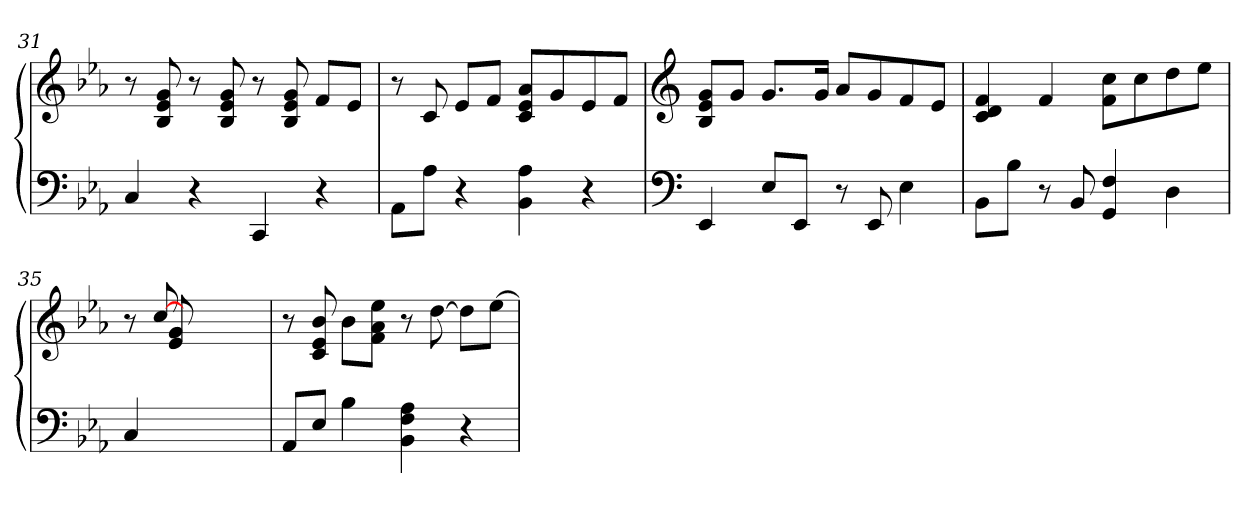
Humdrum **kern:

**kern	**kern
*part1	*part1
*staff2	*staff1
*clefF4	*clefG2
*k[b-e-a-]	*k[b-e-a-]
*E-:	*E-:
=31	=31
4C/	8r
.	8B-/ 8e-/ 8g/
4r	8r
.	8B-/ 8e-/ 8g/
4CC/	8r
.	8B-/ 8e-/ 8g/
4r	8f/L
.	8e-/J
=32	=32
8AA-\L	8r
8A-\J	8c/
4r	8e-/L
.	8f/J
4BB-\ 4A-\	8c/ 8e-/ 8a-/L
.	8g/
4r	8e-/
.	8f/J
!!LO:PB:g=z
=33	=33
*clefF4	*clefG2
4EE-/	8B-/ 8e-/ 8g/L
.	8g/J
8E-/L	8.g/L
8EE-/J	.
.	16g/Jk
8r	8a-/L
8EE-/	8g/
4E-\	8f/
.	8e-/J
=34	=34
8BB-\L	4c/ 4d/ 4f/
8B-\J	.
8r	4f/
8BB-/	.
4GG/ 4F/	8f\ 8cc\L
.	8cc\
4D\	8dd\
.	8ee-\J
=35	=35
*	*^
4C/	8r	8ryy
.	[8cc/	8e-/ 8g/
2.ryy	2.ryy	2.ryy
*	*v	*v
!!LO:LB:g=z
=36	=36
8AA-/L	8r
8E-/J	8c/ 8e-/ 8b-/
4B-\	8b-\L
.	8f\ 8a-\ 8ee-\J
4BB-\ 4F\ 4A-\	8r
.	[8dd\
4r	8dd\L]
.	[8ee-\J
=	=
*-	*-
